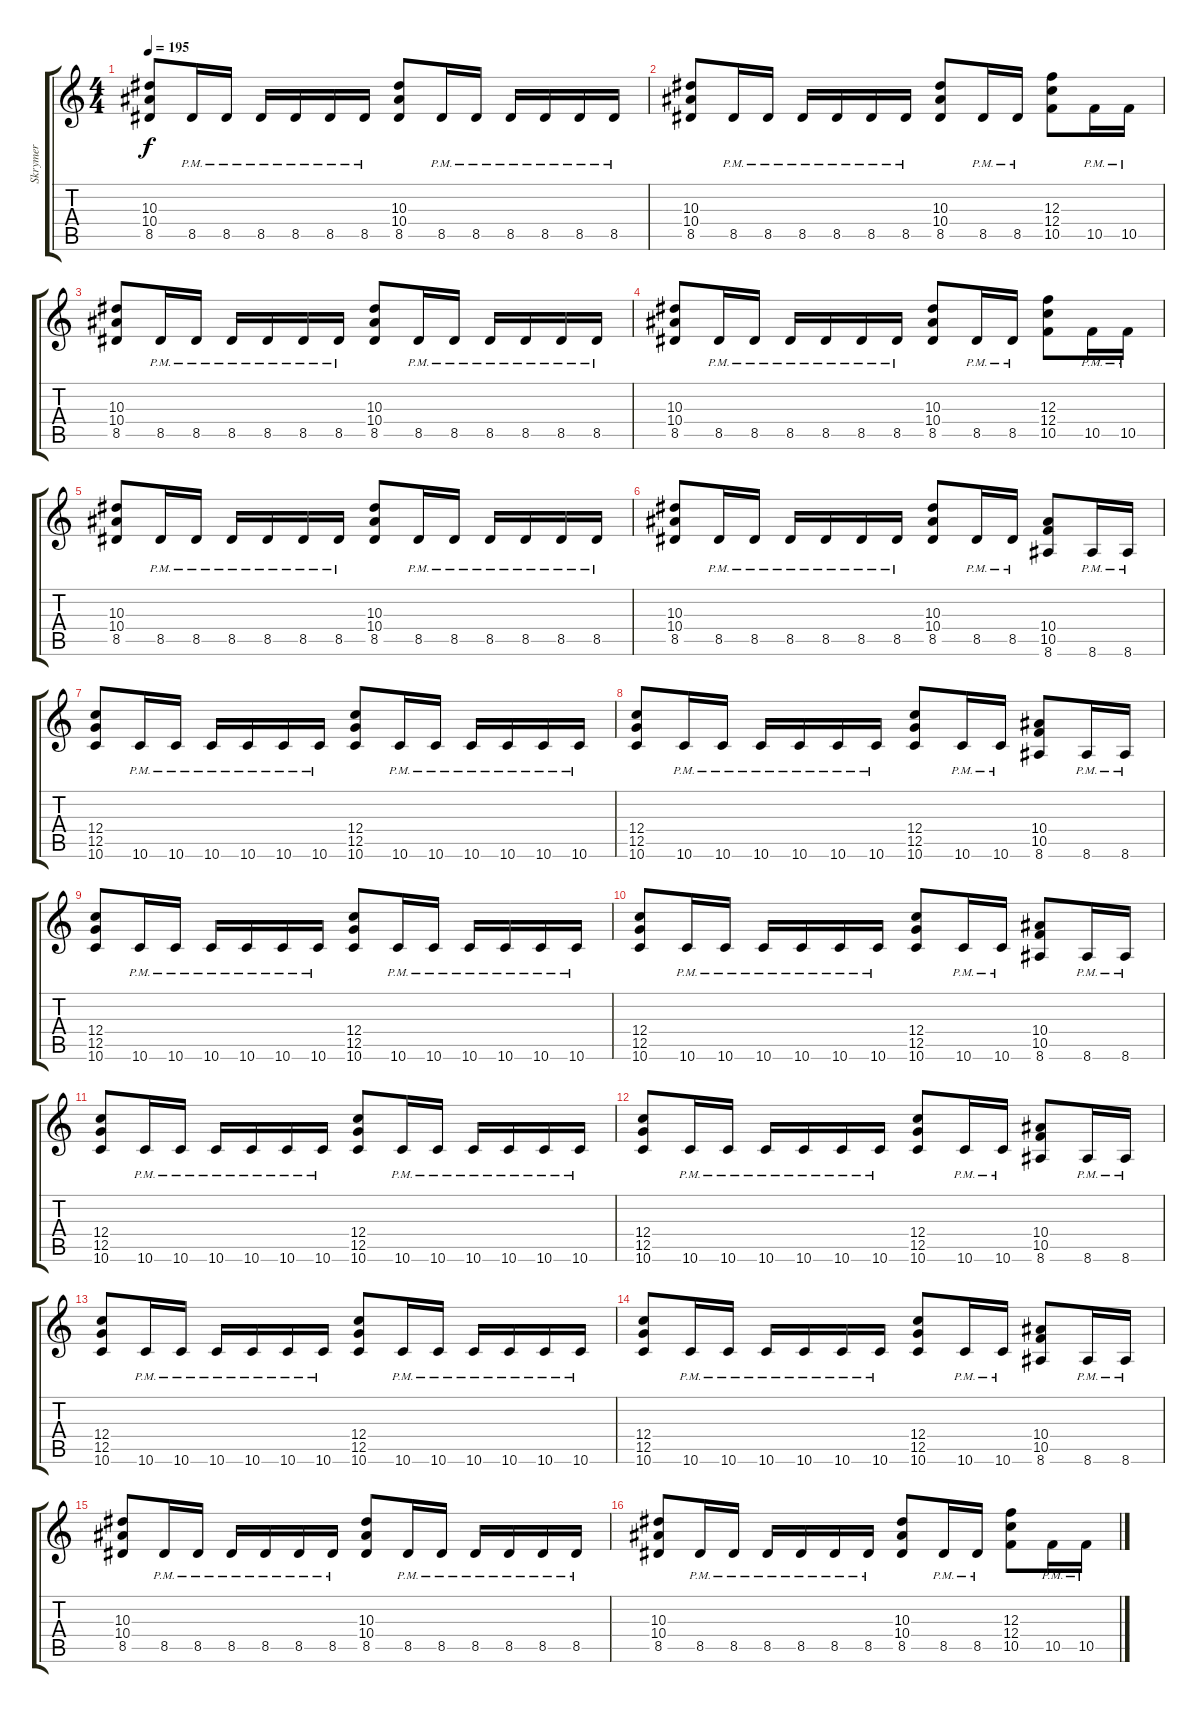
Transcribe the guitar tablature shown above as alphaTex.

\track ("Skrymer" "Skrymer") {instrument overdrivenguitar}
\staff {score tabs}
\tuning (D4 A3 F3 C3 G2 D2) {hide}
\ts (4 4)
\tempo 195
\clef g2
\ks c
(10.3 10.4 8.5).8{dy f} 8.5{pm}.16 8.5{pm}.16 8.5{pm}.16 8.5{pm}.16 8.5{pm}.16 8.5{pm}.16 (10.3 10.4 8.5).8 8.5{pm}.16 8.5{pm}.16 8.5{pm}.16 8.5{pm}.16 8.5{pm}.16 8.5{pm}.16 |
(10.3 10.4 8.5).8 8.5{pm}.16 8.5{pm}.16 8.5{pm}.16 8.5{pm}.16 8.5{pm}.16 8.5{pm}.16 (10.3 10.4 8.5).8 8.5{pm}.16 8.5{pm}.16 (12.3 12.4 10.5).8 10.5{pm}.16 10.5{pm}.16 |
(10.3 10.4 8.5).8 8.5{pm}.16 8.5{pm}.16 8.5{pm}.16 8.5{pm}.16 8.5{pm}.16 8.5{pm}.16 (10.3 10.4 8.5).8 8.5{pm}.16 8.5{pm}.16 8.5{pm}.16 8.5{pm}.16 8.5{pm}.16 8.5{pm}.16 |
(10.3 10.4 8.5).8 8.5{pm}.16 8.5{pm}.16 8.5{pm}.16 8.5{pm}.16 8.5{pm}.16 8.5{pm}.16 (10.3 10.4 8.5).8 8.5{pm}.16 8.5{pm}.16 (12.3 12.4 10.5).8 10.5{pm}.16 10.5{pm}.16 |
(10.3 10.4 8.5).8 8.5{pm}.16 8.5{pm}.16 8.5{pm}.16 8.5{pm}.16 8.5{pm}.16 8.5{pm}.16 (10.3 10.4 8.5).8 8.5{pm}.16 8.5{pm}.16 8.5{pm}.16 8.5{pm}.16 8.5{pm}.16 8.5{pm}.16 |
(10.3 10.4 8.5).8 8.5{pm}.16 8.5{pm}.16 8.5{pm}.16 8.5{pm}.16 8.5{pm}.16 8.5{pm}.16 (10.3 10.4 8.5).8 8.5{pm}.16 8.5{pm}.16 (10.4 10.5 8.6).8 8.6{pm}.16 8.6{pm}.16 |
(12.4 12.5 10.6).8 10.6{pm}.16 10.6{pm}.16 10.6{pm}.16 10.6{pm}.16 10.6{pm}.16 10.6{pm}.16 (12.4 12.5 10.6).8 10.6{pm}.16 10.6{pm}.16 10.6{pm}.16 10.6{pm}.16 10.6{pm}.16 10.6{pm}.16 |
(12.4 12.5 10.6).8 10.6{pm}.16 10.6{pm}.16 10.6{pm}.16 10.6{pm}.16 10.6{pm}.16 10.6{pm}.16 (12.4 12.5 10.6).8 10.6{pm}.16 10.6{pm}.16 (10.4 10.5 8.6).8 8.6{pm}.16 8.6{pm}.16 |
(12.4 12.5 10.6).8 10.6{pm}.16 10.6{pm}.16 10.6{pm}.16 10.6{pm}.16 10.6{pm}.16 10.6{pm}.16 (12.4 12.5 10.6).8 10.6{pm}.16 10.6{pm}.16 10.6{pm}.16 10.6{pm}.16 10.6{pm}.16 10.6{pm}.16 |
(12.4 12.5 10.6).8 10.6{pm}.16 10.6{pm}.16 10.6{pm}.16 10.6{pm}.16 10.6{pm}.16 10.6{pm}.16 (12.4 12.5 10.6).8 10.6{pm}.16 10.6{pm}.16 (10.4 10.5 8.6).8 8.6{pm}.16 8.6{pm}.16 |
(12.4 12.5 10.6).8 10.6{pm}.16 10.6{pm}.16 10.6{pm}.16 10.6{pm}.16 10.6{pm}.16 10.6{pm}.16 (12.4 12.5 10.6).8 10.6{pm}.16 10.6{pm}.16 10.6{pm}.16 10.6{pm}.16 10.6{pm}.16 10.6{pm}.16 |
(12.4 12.5 10.6).8 10.6{pm}.16 10.6{pm}.16 10.6{pm}.16 10.6{pm}.16 10.6{pm}.16 10.6{pm}.16 (12.4 12.5 10.6).8 10.6{pm}.16 10.6{pm}.16 (10.4 10.5 8.6).8 8.6{pm}.16 8.6{pm}.16 |
(12.4 12.5 10.6).8 10.6{pm}.16 10.6{pm}.16 10.6{pm}.16 10.6{pm}.16 10.6{pm}.16 10.6{pm}.16 (12.4 12.5 10.6).8 10.6{pm}.16 10.6{pm}.16 10.6{pm}.16 10.6{pm}.16 10.6{pm}.16 10.6{pm}.16 |
(12.4 12.5 10.6).8 10.6{pm}.16 10.6{pm}.16 10.6{pm}.16 10.6{pm}.16 10.6{pm}.16 10.6{pm}.16 (12.4 12.5 10.6).8 10.6{pm}.16 10.6{pm}.16 (10.4 10.5 8.6).8 8.6{pm}.16 8.6{pm}.16 |
(10.3 10.4 8.5).8 8.5{pm}.16 8.5{pm}.16 8.5{pm}.16 8.5{pm}.16 8.5{pm}.16 8.5{pm}.16 (10.3 10.4 8.5).8 8.5{pm}.16 8.5{pm}.16 8.5{pm}.16 8.5{pm}.16 8.5{pm}.16 8.5{pm}.16 |
(10.3 10.4 8.5).8 8.5{pm}.16 8.5{pm}.16 8.5{pm}.16 8.5{pm}.16 8.5{pm}.16 8.5{pm}.16 (10.3 10.4 8.5).8 8.5{pm}.16 8.5{pm}.16 (12.3 12.4 10.5).8 10.5{pm}.16 10.5{pm}.16
